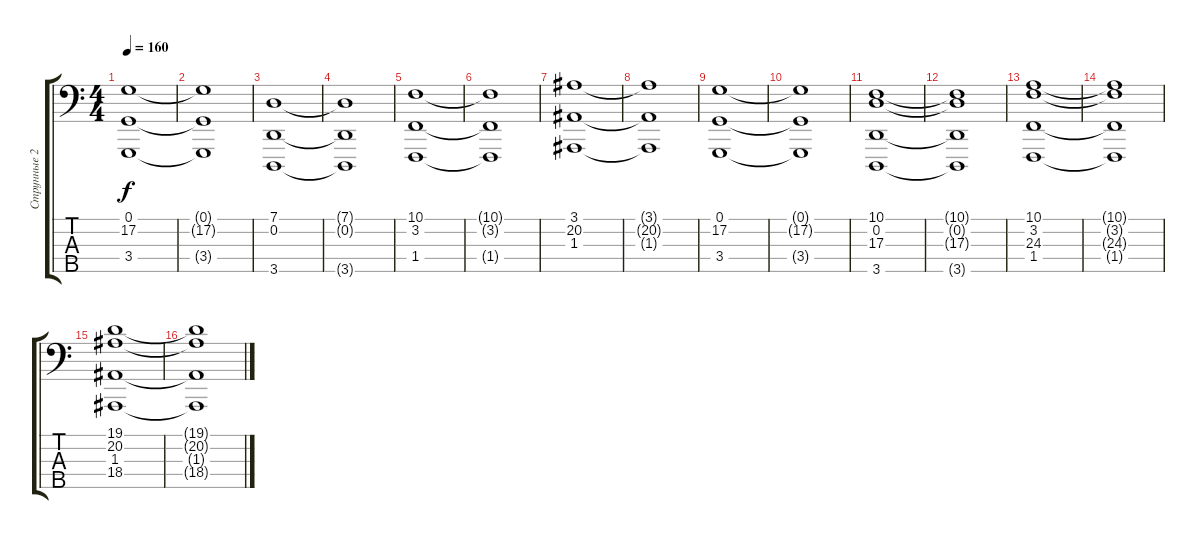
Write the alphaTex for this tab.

\track ("Струнные 2" "Струнные 2") {instrument stringensemble2}
\staff {score tabs}
\tuning (G2 D2 A1 E1 B0) {hide}
\ts (4 4)
\tempo 160
\clef f4
\ks c
(0.1 17.2 3.4).1{dy f} |
(0.1{t} 17.2{t} 3.4{t}).1 |
(7.1 0.2 3.5).1 |
(7.1{t} 0.2{t} 3.5{t}).1 |
(10.1 3.2 1.4).1 |
(10.1{t} 3.2{t} 1.4{t}).1 |
(3.1 20.2 1.3).1 |
(3.1{t} 20.2{t} 1.3{t}).1 |
(0.1 17.2 3.4).1 |
(0.1{t} 17.2{t} 3.4{t}).1 |
(10.1 0.2 17.3 3.5).1 |
(10.1{t} 0.2{t} 17.3{t} 3.5{t}).1 |
(10.1 3.2 24.3 1.4).1 |
(10.1{t} 3.2{t} 24.3{t} 1.4{t}).1 |
(19.1 20.2 1.3 18.4).1 |
(19.1{t} 20.2{t} 1.3{t} 18.4{t}).1
